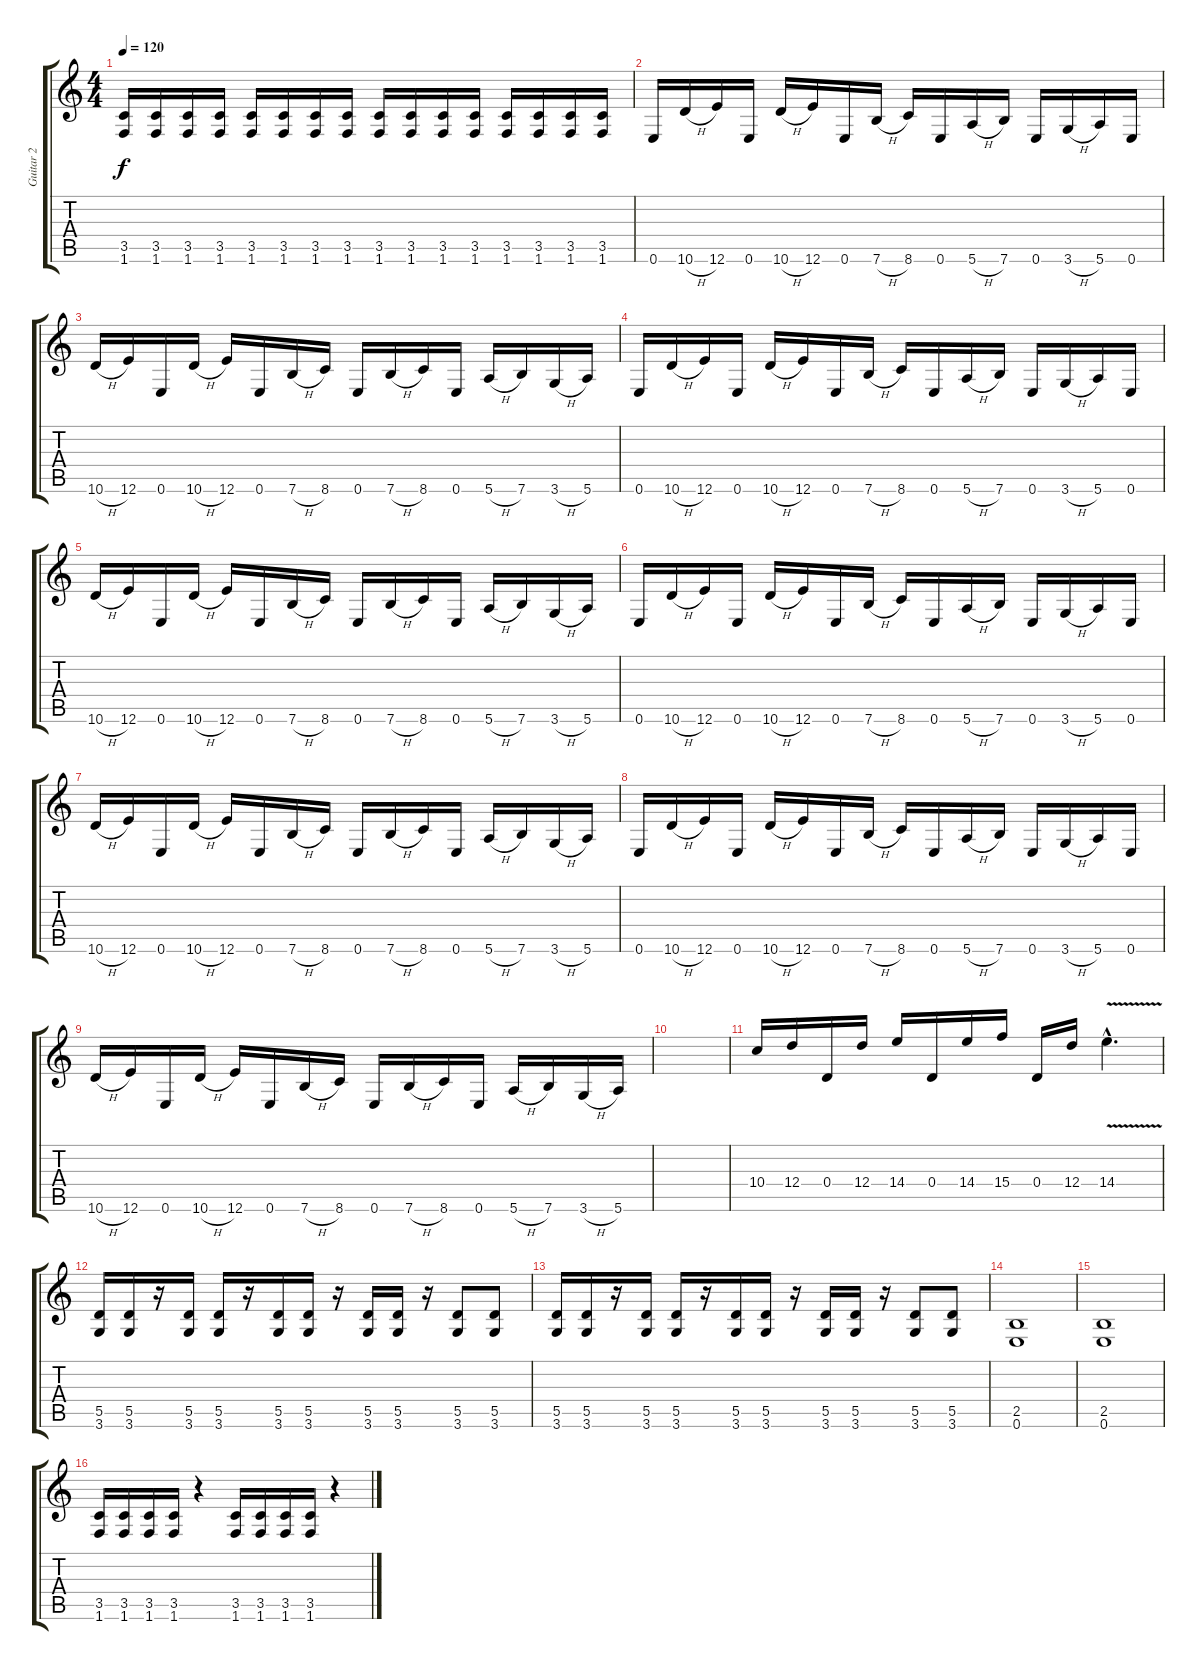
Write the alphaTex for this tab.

\track ("Guitar 2" "Guitar 2") {instrument distortionguitar}
\staff {score tabs}
\tuning (E4 B3 G3 D3 A2 E2) {hide}
\ts (4 4)
\tempo 120
\clef g2
\ks c
(3.5 1.6).16{dy f} (3.5 1.6).16 (3.5 1.6).16 (3.5 1.6).16 (3.5 1.6).16 (3.5 1.6).16 (3.5 1.6).16 (3.5 1.6).16 (3.5 1.6).16 (3.5 1.6).16 (3.5 1.6).16 (3.5 1.6).16 (3.5 1.6).16 (3.5 1.6).16 (3.5 1.6).16 (3.5 1.6).16 |
0.6.16 10.6{h}.16 12.6.16 0.6.16 10.6{h}.16 12.6.16 0.6.16 7.6{h}.16 8.6.16 0.6.16 5.6{h}.16 7.6.16 0.6.16 3.6{h}.16 5.6.16 0.6.16 |
10.6{h}.16 12.6.16 0.6.16 10.6{h}.16 12.6.16 0.6.16 7.6{h}.16 8.6.16 0.6.16 7.6{h}.16 8.6.16 0.6.16 5.6{h}.16 7.6.16 3.6{h}.16 5.6.16 |
0.6.16 10.6{h}.16 12.6.16 0.6.16 10.6{h}.16 12.6.16 0.6.16 7.6{h}.16 8.6.16 0.6.16 5.6{h}.16 7.6.16 0.6.16 3.6{h}.16 5.6.16 0.6.16 |
10.6{h}.16 12.6.16 0.6.16 10.6{h}.16 12.6.16 0.6.16 7.6{h}.16 8.6.16 0.6.16 7.6{h}.16 8.6.16 0.6.16 5.6{h}.16 7.6.16 3.6{h}.16 5.6.16 |
0.6.16 10.6{h}.16 12.6.16 0.6.16 10.6{h}.16 12.6.16 0.6.16 7.6{h}.16 8.6.16 0.6.16 5.6{h}.16 7.6.16 0.6.16 3.6{h}.16 5.6.16 0.6.16 |
10.6{h}.16 12.6.16 0.6.16 10.6{h}.16 12.6.16 0.6.16 7.6{h}.16 8.6.16 0.6.16 7.6{h}.16 8.6.16 0.6.16 5.6{h}.16 7.6.16 3.6{h}.16 5.6.16 |
0.6.16 10.6{h}.16 12.6.16 0.6.16 10.6{h}.16 12.6.16 0.6.16 7.6{h}.16 8.6.16 0.6.16 5.6{h}.16 7.6.16 0.6.16 3.6{h}.16 5.6.16 0.6.16 |
10.6{h}.16 12.6.16 0.6.16 10.6{h}.16 12.6.16 0.6.16 7.6{h}.16 8.6.16 0.6.16 7.6{h}.16 8.6.16 0.6.16 5.6{h}.16 7.6.16 3.6{h}.16 5.6.16 |
|
10.4.16 12.4.16 0.4.16 12.4.16 14.4.16 0.4.16 14.4.16 15.4.16 0.4.16 12.4.16 14.4{v hac}.4{d} |
(5.5 3.6).16 (5.5 3.6).16 r.16 (5.5 3.6).16 (5.5 3.6).16 r.16 (5.5 3.6).16 (5.5 3.6).16 r.16 (5.5 3.6).16 (5.5 3.6).16 r.16 (5.5 3.6).8 (5.5 3.6).8 |
(5.5 3.6).16 (5.5 3.6).16 r.16 (5.5 3.6).16 (5.5 3.6).16 r.16 (5.5 3.6).16 (5.5 3.6).16 r.16 (5.5 3.6).16 (5.5 3.6).16 r.16 (5.5 3.6).8 (5.5 3.6).8 |
(2.5 0.6).1 |
(2.5 0.6).1 |
(3.5 1.6).16 (3.5 1.6).16 (3.5 1.6).16 (3.5 1.6).16 r.4 (3.5 1.6).16 (3.5 1.6).16 (3.5 1.6).16 (3.5 1.6).16 r.4
